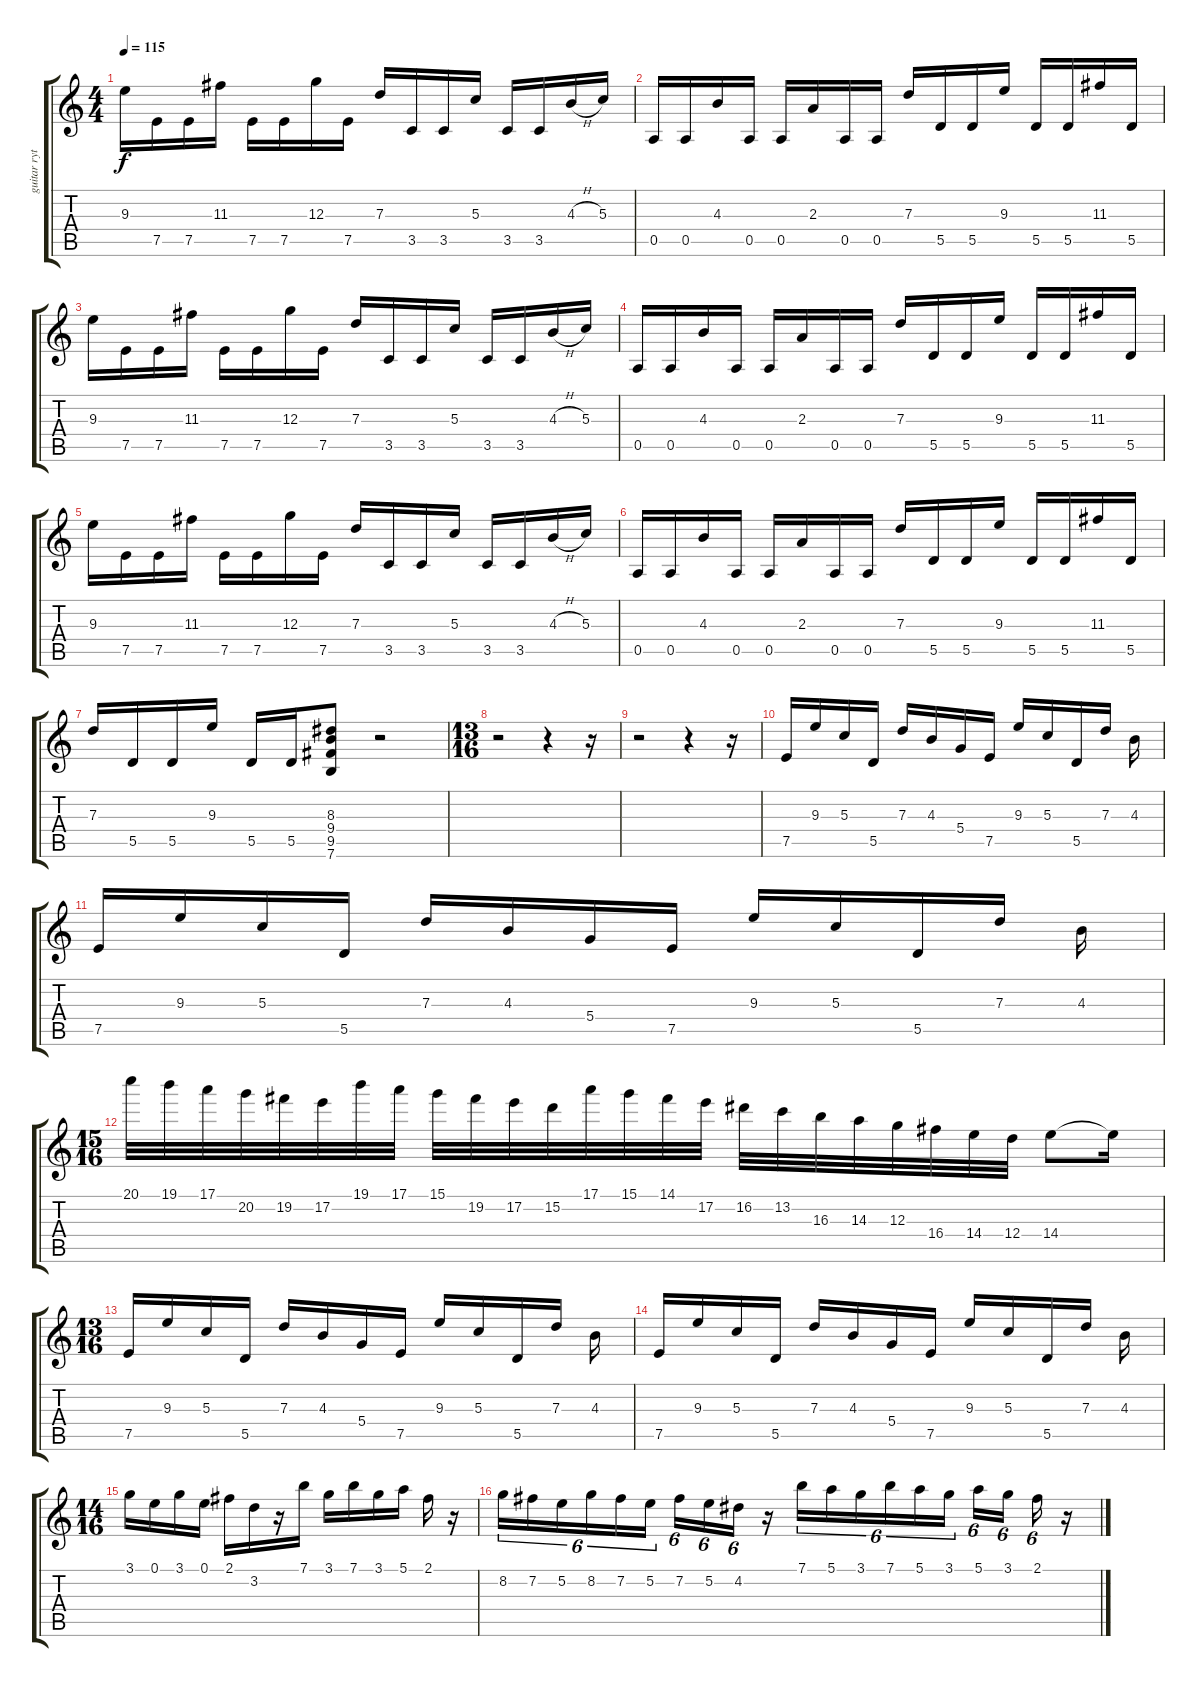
\track ("guitar rythm" "guitar ryt") {instrument distortionguitar}
\staff {score tabs}
\tuning (E4 B3 G3 D3 A2 E2) {hide}
\ts (4 4)
\tempo 115
\clef g2
\ks c
9.3.16{dy f} 7.5.16 7.5.16 11.3.16 7.5.16 7.5.16 12.3.16 7.5.16 7.3.16 3.5.16 3.5.16 5.3.16 3.5.16 3.5.16 4.3{h}.16 5.3.16 |
0.5.16 0.5.16 4.3.16 0.5.16 0.5.16 2.3.16 0.5.16 0.5.16 7.3.16 5.5.16 5.5.16 9.3.16 5.5.16 5.5.16 11.3.16 5.5.16 |
9.3.16 7.5.16 7.5.16 11.3.16 7.5.16 7.5.16 12.3.16 7.5.16 7.3.16 3.5.16 3.5.16 5.3.16 3.5.16 3.5.16 4.3{h}.16 5.3.16 |
0.5.16 0.5.16 4.3.16 0.5.16 0.5.16 2.3.16 0.5.16 0.5.16 7.3.16 5.5.16 5.5.16 9.3.16 5.5.16 5.5.16 11.3.16 5.5.16 |
9.3.16 7.5.16 7.5.16 11.3.16 7.5.16 7.5.16 12.3.16 7.5.16 7.3.16 3.5.16 3.5.16 5.3.16 3.5.16 3.5.16 4.3{h}.16 5.3.16 |
0.5.16 0.5.16 4.3.16 0.5.16 0.5.16 2.3.16 0.5.16 0.5.16 7.3.16 5.5.16 5.5.16 9.3.16 5.5.16 5.5.16 11.3.16 5.5.16 |
7.3.16 5.5.16 5.5.16 9.3.16 5.5.16 5.5.16 (8.3 9.4 9.5 7.6).8 r.2 |
\ts (13 16)
r.2 r.4 r.16 |
r.2 r.4 r.16 |
7.5.16 9.3.16 5.3.16 5.5.16 7.3.16 4.3.16 5.4.16 7.5.16 9.3.16 5.3.16 5.5.16 7.3.16 4.3.16 |
7.5.16 9.3.16 5.3.16 5.5.16 7.3.16 4.3.16 5.4.16 7.5.16 9.3.16 5.3.16 5.5.16 7.3.16 4.3.16 |
\ts (15 16)
20.1.32 19.1.32 17.1.32 20.2.32 19.2.32 17.2.32 19.1.32 17.1.32 15.1.32 19.2.32 17.2.32 15.2.32 17.1.32 15.1.32 14.1.32 17.2.32 16.2.32 13.2.32 16.3.32 14.3.32 12.3.32 16.4.32 14.4.32 12.4.32 14.4.8 14.4{t}.16 |
\ts (13 16)
7.5.16 9.3.16 5.3.16 5.5.16 7.3.16 4.3.16 5.4.16 7.5.16 9.3.16 5.3.16 5.5.16 7.3.16 4.3.16 |
7.5.16 9.3.16 5.3.16 5.5.16 7.3.16 4.3.16 5.4.16 7.5.16 9.3.16 5.3.16 5.5.16 7.3.16 4.3.16 |
\ts (14 16)
3.1.16 0.1.16 3.1.16 0.1.16 2.1.16 3.2.16 r.16 7.1.16 3.1.16 7.1.16 3.1.16 5.1.16 2.1.16 r.16 |
8.2.16{tu (6 4)} 7.2.16{tu (6 4)} 5.2.16{tu (6 4)} 8.2.16{tu (6 4)} 7.2.16{tu (6 4)} 5.2.16{tu (6 4)} 7.2.16{tu (6 4)} 5.2.16{tu (6 4)} 4.2.16{tu (6 4)} r.16 7.1.16{tu (6 4)} 5.1.16{tu (6 4)} 3.1.16{tu (6 4)} 7.1.16{tu (6 4)} 5.1.16{tu (6 4)} 3.1.16{tu (6 4)} 5.1.16{tu (6 4)} 3.1.16{tu (6 4)} 2.1.16{tu (6 4)} r.16
